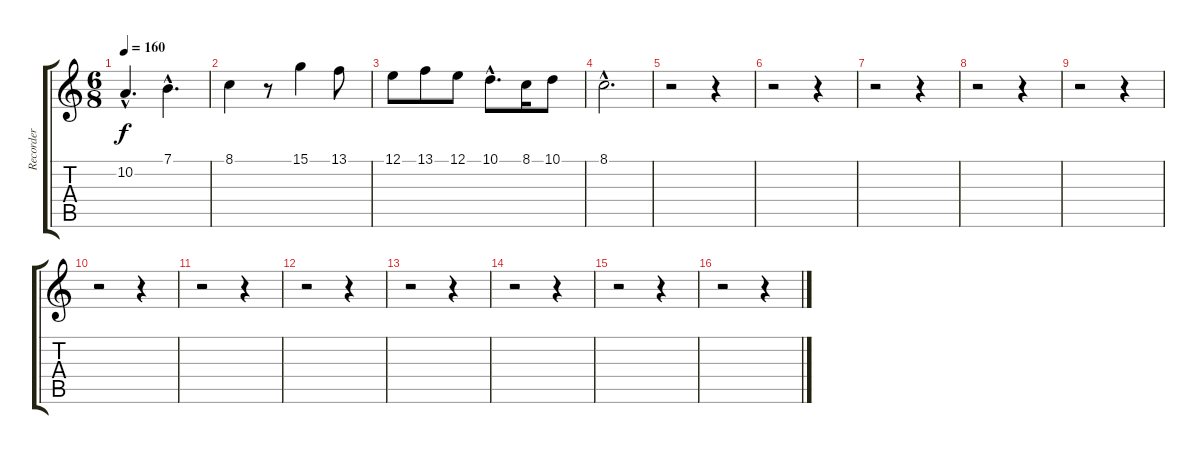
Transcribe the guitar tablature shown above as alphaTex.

\track ("Recorder" "Recorder") {instrument recorder}
\staff {score tabs}
\tuning (E4 B3 G3 D3 A2 E2) {hide}
\ts (6 8)
\tempo 160
\clef g2
\ks c
10.2{hac}.4{d dy f} 7.1{hac}.4{d} |
8.1.4 r.8 15.1.4 13.1.8 |
12.1.8 13.1.8 12.1.8 10.1{hac}.8{d} 8.1.16 10.1.8 |
8.1{hac}.2{d} |
r.2 r.4 |
r.2 r.4 |
r.2 r.4 |
r.2 r.4 |
r.2 r.4 |
r.2 r.4 |
r.2 r.4 |
r.2 r.4 |
r.2 r.4 |
r.2 r.4 |
r.2 r.4 |
r.2 r.4
